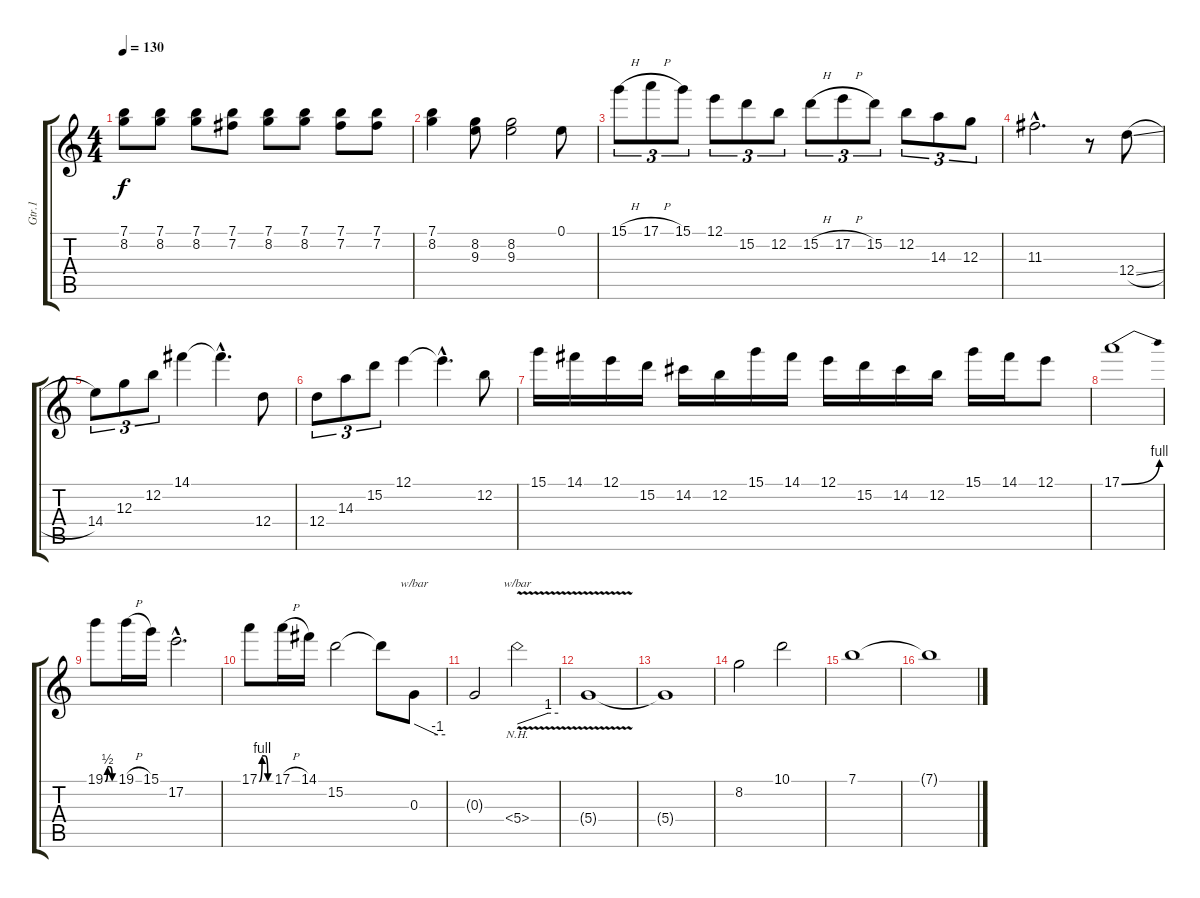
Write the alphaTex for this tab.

\track ("Gtr.1" "Gtr.1") {instrument distortionguitar}
\staff {score tabs}
\tuning (E4 B3 G3 D3 A2 E2) {hide}
\ts (4 4)
\tempo 130
\clef g2
\ks c
(7.1{t} 8.2{t}).8{dy f} (7.1 8.2).8 (7.1 8.2).8 (7.1 7.2).8 (7.1 8.2).8 (7.1 8.2).8 (7.1 7.2).8 (7.1 7.2).8 |
(7.1 8.2).4 (8.2 9.3).8 (8.2 9.3).2 0.1.8 |
15.1{h}.8{tu (3 2)} 17.1{h}.8{tu (3 2)} 15.1.8{tu (3 2)} 12.1.8{tu (3 2)} 15.2.8{tu (3 2)} 12.2.8{tu (3 2)} 15.2{h}.8{tu (3 2)} 17.2{h}.8{tu (3 2)} 15.2.8{tu (3 2)} 12.2.8{tu (3 2)} 14.3.8{tu (3 2)} 12.3.8{tu (3 2)} |
11.3{hac}.2{d} r.8 12.4{sl}.8 |
14.4.8{tu (3 2)} 12.3.8{tu (3 2)} 12.2.8{tu (3 2)} 14.1.4 14.1{hac t}.4{d} 12.4.8 |
12.4.8{tu (3 2)} 14.3.8{tu (3 2)} 15.2.8{tu (3 2)} 12.1.4 12.1{hac t}.4{d} 12.2.8 |
15.1.16 14.1.16 12.1.16 15.2.16 14.2.16 12.2.16 15.1.16 14.1.16 12.1.16 15.2.16 14.2.16 12.2.16 15.1.16 14.1.16 12.1.8 |
17.1{be (bend 0 0 60 4)}.1 |
19.1{be (custom 0 0 15 2 30 2 45 0 60 0)}.8 19.1{h}.16 15.1.16 17.2{hac}.2{d} |
17.1{be (custom 0 0 15 4 30 4 45 0 60 0)}.8 17.1{h}.16 14.1.16 15.2.2 15.2{t}.8 0.3.8{tbe (custom default 0 0 45 -4 60 -4)} |
0.3{t}.2 5.4{nh v}.2{tbe (custom default 0 0 45 4 60 4)} |
5.4{t}.1 |
5.4{t}.1 |
8.2.2 10.1.2 |
7.1.1 |
7.1{t}.1
